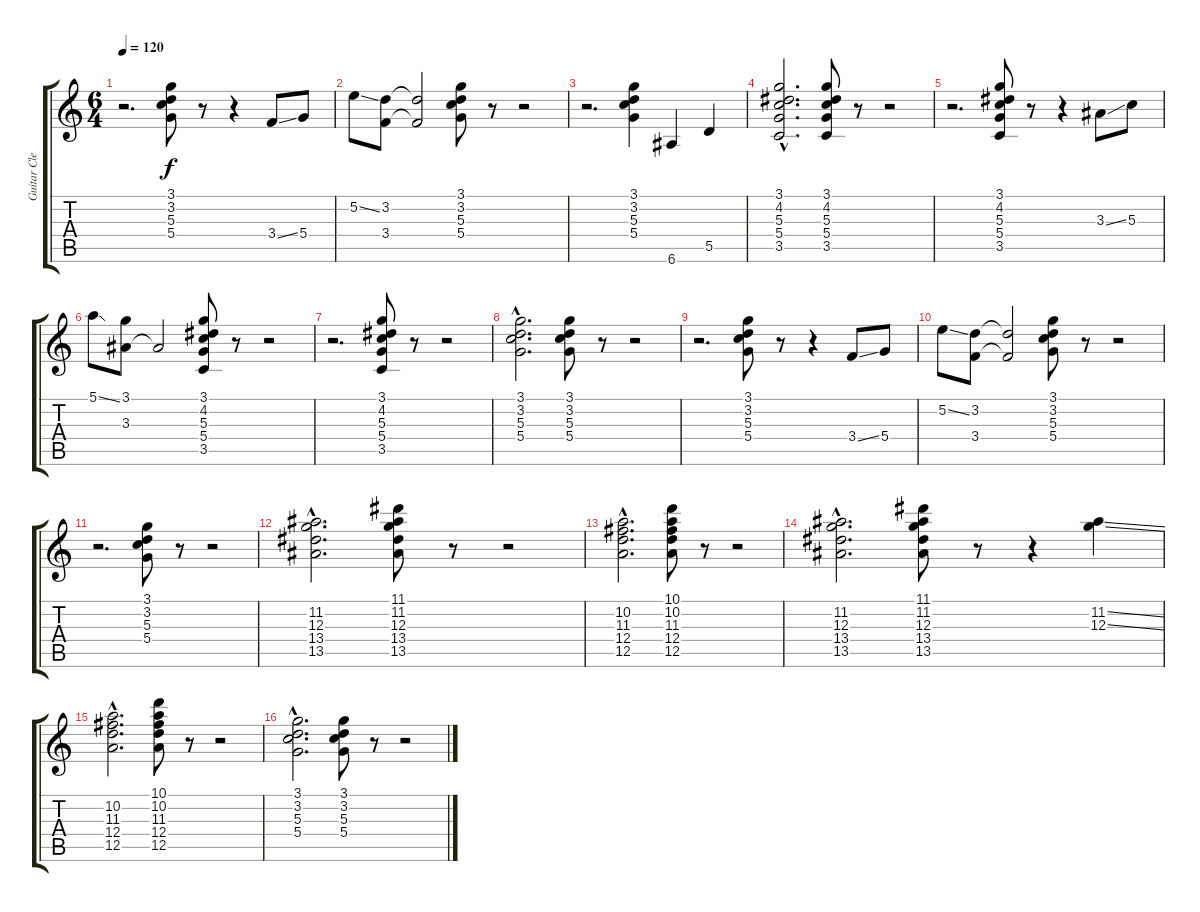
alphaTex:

\track ("Guitar Clean 1" "Guitar Cle") {instrument electricguitarclean}
\staff {score tabs}
\tuning (E4 B3 G3 D3 A2 E2) {hide}
\ts (6 4)
\tempo 120
\clef g2
\ks c
r.2{d dy f} (3.1 3.2 5.3 5.4).8 r.8 r.4 3.4{ss}.8 5.4.8 |
5.2{ss}.8 (3.2 3.4).8 (3.2{t} 3.4{t}).2 (3.1 3.2 5.3 5.4).8 r.8 r.2 |
r.2{d} (3.1 3.2 5.3 5.4).4 6.6.4 5.5.4 |
(3.1{hac} 4.2{hac} 5.3{hac} 5.4{hac} 3.5{hac}).2{d} (3.1 4.2 5.3 5.4 3.5).8 r.8 r.2 |
r.2{d} (3.1 4.2 5.3 5.4 3.5).8 r.8 r.4 3.3{ss}.8 5.3.8 |
5.1{ss}.8 (3.1 3.3).8 3.3{t}.2 (3.1 4.2 5.3 5.4 3.5).8 r.8 r.2 |
r.2{d} (3.1 4.2 5.3 5.4 3.5).8 r.8 r.2 |
(3.1{hac} 3.2{hac} 5.3{hac} 5.4{hac}).2{d} (3.1 3.2 5.3 5.4).8 r.8 r.2 |
r.2{d} (3.1 3.2 5.3 5.4).8 r.8 r.4 3.4{ss}.8 5.4.8 |
5.2{ss}.8 (3.2 3.4).8 (3.2{t} 3.4{t}).2 (3.1 3.2 5.3 5.4).8 r.8 r.2 |
r.2{d} (3.1 3.2 5.3 5.4).8 r.8 r.2 |
(11.2{hac} 12.3{hac} 13.4{hac} 13.5{hac}).2{d} (11.1 11.2 12.3 13.4 13.5).8 r.8 r.2 |
(10.2{hac} 11.3{hac} 12.4{hac} 12.5{hac}).2{d} (10.1 10.2 11.3 12.4 12.5).8 r.8 r.2 |
(11.2{hac} 12.3{hac} 13.4{hac} 13.5{hac}).2{d} (11.1 11.2 12.3 13.4 13.5).8 r.8 r.4 (11.2{ss} 12.3{ss}).4 |
(10.2{hac} 11.3{hac} 12.4{hac} 12.5{hac}).2{d} (10.1 10.2 11.3 12.4 12.5).8 r.8 r.2 |
(3.1{hac} 3.2{hac} 5.3{hac} 5.4{hac}).2{d} (3.1 3.2 5.3 5.4).8 r.8 r.2
